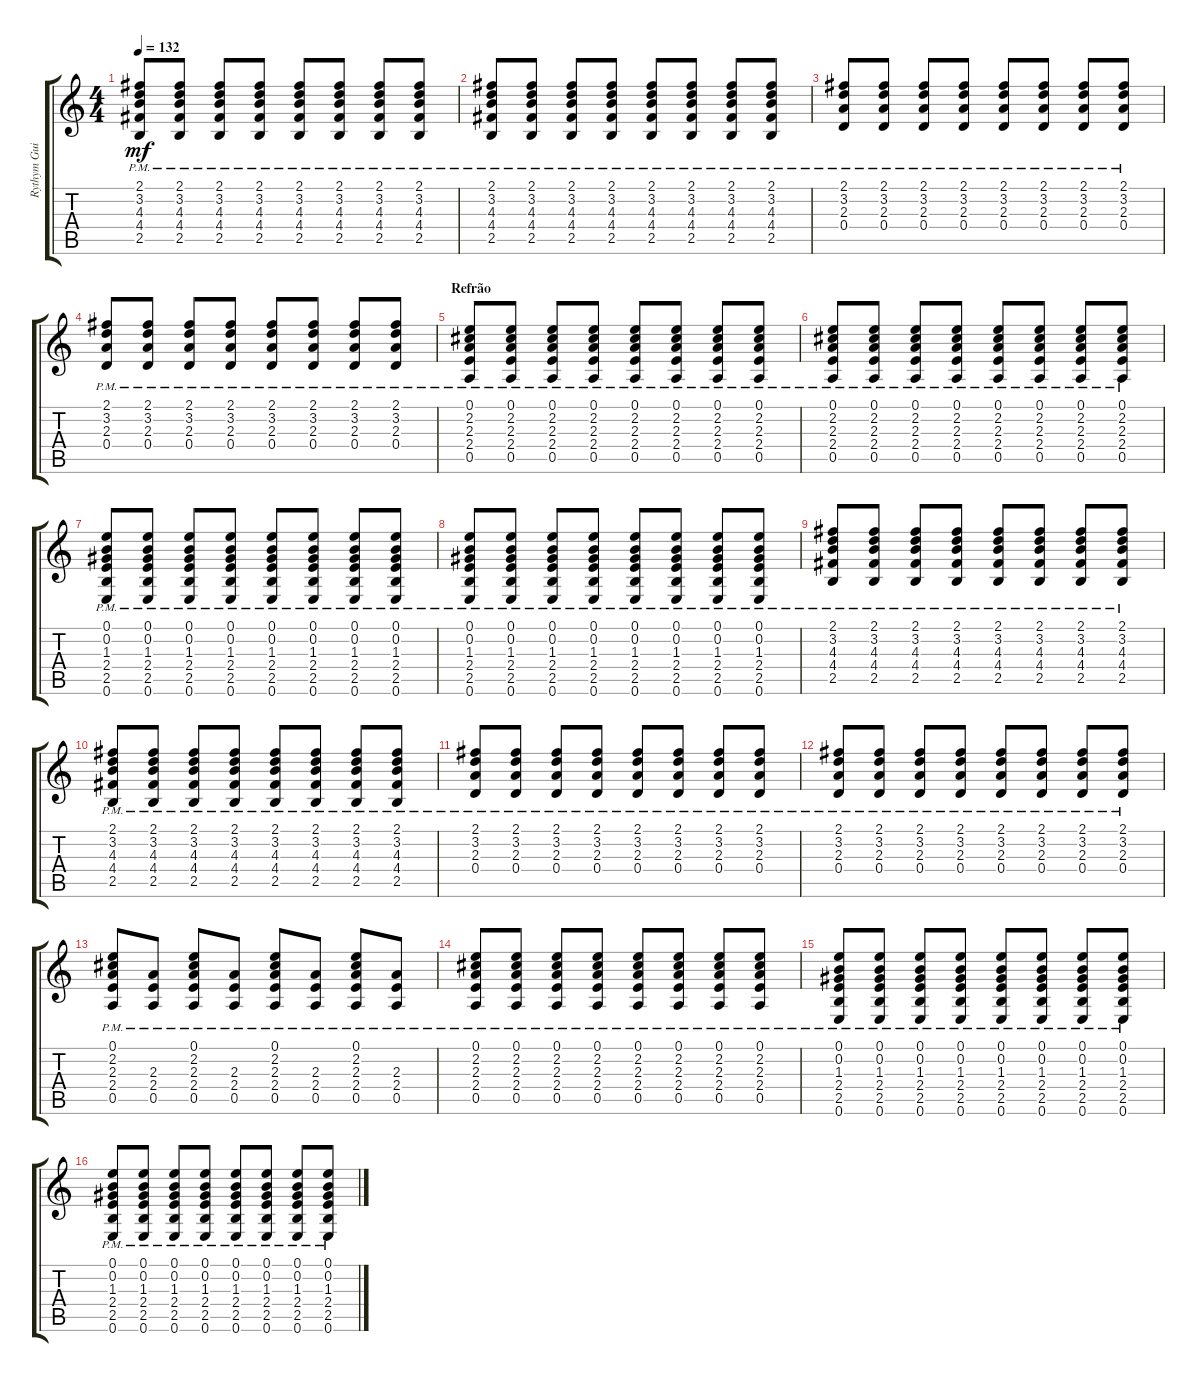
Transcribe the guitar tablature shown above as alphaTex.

\track ("Rythym Guitar" "Rythym Gui") {instrument acousticguitarsteel}
\staff {score tabs}
\tuning (E4 B3 G3 D3 A2 E2) {hide}
\ts (4 4)
\tempo 132
\clef g2
\ks c
(2.1{pm} 3.2{pm} 4.3{pm} 4.4{pm} 2.5{pm}).8{dy mf} (2.1{pm} 3.2{pm} 4.3{pm} 4.4{pm} 2.5{pm}).8 (2.1{pm} 3.2{pm} 4.3{pm} 4.4{pm} 2.5{pm}).8 (2.1{pm} 3.2{pm} 4.3{pm} 4.4{pm} 2.5{pm}).8 (2.1{pm} 3.2{pm} 4.3{pm} 4.4{pm} 2.5{pm}).8 (2.1{pm} 3.2{pm} 4.3{pm} 4.4{pm} 2.5{pm}).8 (2.1{pm} 3.2{pm} 4.3{pm} 4.4{pm} 2.5{pm}).8 (2.1{pm} 3.2{pm} 4.3{pm} 4.4{pm} 2.5{pm}).8 |
(2.1{pm} 3.2{pm} 4.3{pm} 4.4{pm} 2.5{pm}).8 (2.1{pm} 3.2{pm} 4.3{pm} 4.4{pm} 2.5{pm}).8 (2.1{pm} 3.2{pm} 4.3{pm} 4.4{pm} 2.5{pm}).8 (2.1{pm} 3.2{pm} 4.3{pm} 4.4{pm} 2.5{pm}).8 (2.1{pm} 3.2{pm} 4.3{pm} 4.4{pm} 2.5{pm}).8 (2.1{pm} 3.2{pm} 4.3{pm} 4.4{pm} 2.5{pm}).8 (2.1{pm} 3.2{pm} 4.3{pm} 4.4{pm} 2.5{pm}).8 (2.1{pm} 3.2{pm} 4.3{pm} 4.4{pm} 2.5{pm}).8 |
(2.1{pm} 3.2{pm} 2.3{pm} 0.4{pm}).8 (2.1{pm} 3.2{pm} 2.3{pm} 0.4{pm}).8 (2.1{pm} 3.2{pm} 2.3{pm} 0.4{pm}).8 (2.1{pm} 3.2{pm} 2.3{pm} 0.4{pm}).8 (2.1{pm} 3.2{pm} 2.3{pm} 0.4{pm}).8 (2.1{pm} 3.2{pm} 2.3{pm} 0.4{pm}).8 (2.1{pm} 3.2{pm} 2.3{pm} 0.4{pm}).8 (2.1{pm} 3.2{pm} 2.3{pm} 0.4{pm}).8 |
(2.1{pm} 3.2{pm} 2.3{pm} 0.4{pm}).8 (2.1{pm} 3.2{pm} 2.3{pm} 0.4{pm}).8 (2.1{pm} 3.2{pm} 2.3{pm} 0.4{pm}).8 (2.1{pm} 3.2{pm} 2.3{pm} 0.4{pm}).8 (2.1{pm} 3.2{pm} 2.3{pm} 0.4{pm}).8 (2.1{pm} 3.2{pm} 2.3{pm} 0.4{pm}).8 (2.1{pm} 3.2{pm} 2.3{pm} 0.4{pm}).8 (2.1{pm} 3.2{pm} 2.3{pm} 0.4{pm}).8 |
\section ("" "Refrão")
(0.1{pm} 2.2{pm} 2.3{pm} 2.4{pm} 0.5{pm}).8 (0.1{pm} 2.2{pm} 2.3{pm} 2.4{pm} 0.5{pm}).8 (0.1{pm} 2.2{pm} 2.3{pm} 2.4{pm} 0.5{pm}).8 (0.1{pm} 2.2{pm} 2.3{pm} 2.4{pm} 0.5{pm}).8 (0.1{pm} 2.2{pm} 2.3{pm} 2.4{pm} 0.5{pm}).8 (0.1{pm} 2.2{pm} 2.3{pm} 2.4{pm} 0.5{pm}).8 (0.1{pm} 2.2{pm} 2.3{pm} 2.4{pm} 0.5{pm}).8 (0.1{pm} 2.2{pm} 2.3{pm} 2.4{pm} 0.5{pm}).8 |
(0.1{pm} 2.2{pm} 2.3{pm} 2.4{pm} 0.5{pm}).8 (0.1{pm} 2.2{pm} 2.3{pm} 2.4{pm} 0.5{pm}).8 (0.1{pm} 2.2{pm} 2.3{pm} 2.4{pm} 0.5{pm}).8 (0.1{pm} 2.2{pm} 2.3{pm} 2.4{pm} 0.5{pm}).8 (0.1{pm} 2.2{pm} 2.3{pm} 2.4{pm} 0.5{pm}).8 (0.1{pm} 2.2{pm} 2.3{pm} 2.4{pm} 0.5{pm}).8 (0.1{pm} 2.2{pm} 2.3{pm} 2.4{pm} 0.5{pm}).8 (0.1{pm} 2.2{pm} 2.3{pm} 2.4{pm} 0.5{pm}).8 |
(0.1{pm} 0.2{pm} 1.3{pm} 2.4{pm} 2.5{pm} 0.6{pm}).8 (0.1{pm} 0.2{pm} 1.3{pm} 2.4{pm} 2.5{pm} 0.6{pm}).8 (0.1{pm} 0.2{pm} 1.3{pm} 2.4{pm} 2.5{pm} 0.6{pm}).8 (0.1{pm} 0.2{pm} 1.3{pm} 2.4{pm} 2.5{pm} 0.6{pm}).8 (0.1{pm} 0.2{pm} 1.3{pm} 2.4{pm} 2.5{pm} 0.6{pm}).8 (0.1{pm} 0.2{pm} 1.3{pm} 2.4{pm} 2.5{pm} 0.6{pm}).8 (0.1{pm} 0.2{pm} 1.3{pm} 2.4{pm} 2.5{pm} 0.6{pm}).8 (0.1{pm} 0.2{pm} 1.3{pm} 2.4{pm} 2.5{pm} 0.6{pm}).8 |
(0.1{pm} 0.2{pm} 1.3{pm} 2.4{pm} 2.5{pm} 0.6{pm}).8 (0.1{pm} 0.2{pm} 1.3{pm} 2.4{pm} 2.5{pm} 0.6{pm}).8 (0.1{pm} 0.2{pm} 1.3{pm} 2.4{pm} 2.5{pm} 0.6{pm}).8 (0.1{pm} 0.2{pm} 1.3{pm} 2.4{pm} 2.5{pm} 0.6{pm}).8 (0.1{pm} 0.2{pm} 1.3{pm} 2.4{pm} 2.5{pm} 0.6{pm}).8 (0.1{pm} 0.2{pm} 1.3{pm} 2.4{pm} 2.5{pm} 0.6{pm}).8 (0.1{pm} 0.2{pm} 1.3{pm} 2.4{pm} 2.5{pm} 0.6{pm}).8 (0.1{pm} 0.2{pm} 1.3{pm} 2.4{pm} 2.5{pm} 0.6{pm}).8 |
(2.1{pm} 3.2{pm} 4.3{pm} 4.4{pm} 2.5{pm}).8 (2.1{pm} 3.2{pm} 4.3{pm} 4.4{pm} 2.5{pm}).8 (2.1{pm} 3.2{pm} 4.3{pm} 4.4{pm} 2.5{pm}).8 (2.1{pm} 3.2{pm} 4.3{pm} 4.4{pm} 2.5{pm}).8 (2.1{pm} 3.2{pm} 4.3{pm} 4.4{pm} 2.5{pm}).8 (2.1{pm} 3.2{pm} 4.3{pm} 4.4{pm} 2.5{pm}).8 (2.1{pm} 3.2{pm} 4.3{pm} 4.4{pm} 2.5{pm}).8 (2.1{pm} 3.2{pm} 4.3{pm} 4.4{pm} 2.5{pm}).8 |
(2.1{pm} 3.2{pm} 4.3{pm} 4.4{pm} 2.5{pm}).8 (2.1{pm} 3.2{pm} 4.3{pm} 4.4{pm} 2.5{pm}).8 (2.1{pm} 3.2{pm} 4.3{pm} 4.4{pm} 2.5{pm}).8 (2.1{pm} 3.2{pm} 4.3{pm} 4.4{pm} 2.5{pm}).8 (2.1{pm} 3.2{pm} 4.3{pm} 4.4{pm} 2.5{pm}).8 (2.1{pm} 3.2{pm} 4.3{pm} 4.4{pm} 2.5{pm}).8 (2.1{pm} 3.2{pm} 4.3{pm} 4.4{pm} 2.5{pm}).8 (2.1{pm} 3.2{pm} 4.3{pm} 4.4{pm} 2.5{pm}).8 |
(2.1{pm} 3.2{pm} 2.3{pm} 0.4{pm}).8 (2.1{pm} 3.2{pm} 2.3{pm} 0.4{pm}).8 (2.1{pm} 3.2{pm} 2.3{pm} 0.4{pm}).8 (2.1{pm} 3.2{pm} 2.3{pm} 0.4{pm}).8 (2.1{pm} 3.2{pm} 2.3{pm} 0.4{pm}).8 (2.1{pm} 3.2{pm} 2.3{pm} 0.4{pm}).8 (2.1{pm} 3.2{pm} 2.3{pm} 0.4{pm}).8 (2.1{pm} 3.2{pm} 2.3{pm} 0.4{pm}).8 |
(2.1{pm} 3.2{pm} 2.3{pm} 0.4{pm}).8 (2.1{pm} 3.2{pm} 2.3{pm} 0.4{pm}).8 (2.1{pm} 3.2{pm} 2.3{pm} 0.4{pm}).8 (2.1{pm} 3.2{pm} 2.3{pm} 0.4{pm}).8 (2.1{pm} 3.2{pm} 2.3{pm} 0.4{pm}).8 (2.1{pm} 3.2{pm} 2.3{pm} 0.4{pm}).8 (2.1{pm} 3.2{pm} 2.3{pm} 0.4{pm}).8 (2.1{pm} 3.2{pm} 2.3{pm} 0.4{pm}).8 |
(0.1{pm} 2.2{pm} 2.3{pm} 2.4{pm} 0.5{pm}).8 (2.3{pm} 2.4{pm} 0.5{pm}).8 (0.1{pm} 2.2{pm} 2.3{pm} 2.4{pm} 0.5{pm}).8 (2.3{pm} 2.4{pm} 0.5{pm}).8 (0.1{pm} 2.2{pm} 2.3{pm} 2.4{pm} 0.5{pm}).8 (2.3{pm} 2.4{pm} 0.5{pm}).8 (0.1{pm} 2.2{pm} 2.3{pm} 2.4{pm} 0.5{pm}).8 (2.3{pm} 2.4{pm} 0.5{pm}).8 |
(0.1{pm} 2.2{pm} 2.3{pm} 2.4{pm} 0.5{pm}).8 (0.1{pm} 2.2{pm} 2.3{pm} 2.4{pm} 0.5{pm}).8 (0.1{pm} 2.2{pm} 2.3{pm} 2.4{pm} 0.5{pm}).8 (0.1{pm} 2.2{pm} 2.3{pm} 2.4{pm} 0.5{pm}).8 (0.1{pm} 2.2{pm} 2.3{pm} 2.4{pm} 0.5{pm}).8 (0.1{pm} 2.2{pm} 2.3{pm} 2.4{pm} 0.5{pm}).8 (0.1{pm} 2.2{pm} 2.3{pm} 2.4{pm} 0.5{pm}).8 (0.1{pm} 2.2{pm} 2.3{pm} 2.4{pm} 0.5{pm}).8 |
(0.1{pm} 0.2{pm} 1.3{pm} 2.4{pm} 2.5{pm} 0.6{pm}).8 (0.1{pm} 0.2{pm} 1.3{pm} 2.4{pm} 2.5{pm} 0.6{pm}).8 (0.1{pm} 0.2{pm} 1.3{pm} 2.4{pm} 2.5{pm} 0.6{pm}).8 (0.1{pm} 0.2{pm} 1.3{pm} 2.4{pm} 2.5{pm} 0.6{pm}).8 (0.1{pm} 0.2{pm} 1.3{pm} 2.4{pm} 2.5{pm} 0.6{pm}).8 (0.1{pm} 0.2{pm} 1.3{pm} 2.4{pm} 2.5{pm} 0.6{pm}).8 (0.1{pm} 0.2{pm} 1.3{pm} 2.4{pm} 2.5{pm} 0.6{pm}).8 (0.1{pm} 0.2{pm} 1.3{pm} 2.4{pm} 2.5{pm} 0.6{pm}).8 |
(0.1{pm} 0.2{pm} 1.3{pm} 2.4{pm} 2.5{pm} 0.6{pm}).8 (0.1{pm} 0.2{pm} 1.3{pm} 2.4{pm} 2.5{pm} 0.6{pm}).8 (0.1{pm} 0.2{pm} 1.3{pm} 2.4{pm} 2.5{pm} 0.6{pm}).8 (0.1{pm} 0.2{pm} 1.3{pm} 2.4{pm} 2.5{pm} 0.6{pm}).8 (0.1{pm} 0.2{pm} 1.3{pm} 2.4{pm} 2.5{pm} 0.6{pm}).8 (0.1{pm} 0.2{pm} 1.3{pm} 2.4{pm} 2.5{pm} 0.6{pm}).8 (0.1{pm} 0.2{pm} 1.3{pm} 2.4{pm} 2.5{pm} 0.6{pm}).8 (0.1{pm} 0.2{pm} 1.3{pm} 2.4{pm} 2.5{pm} 0.6{pm}).8
